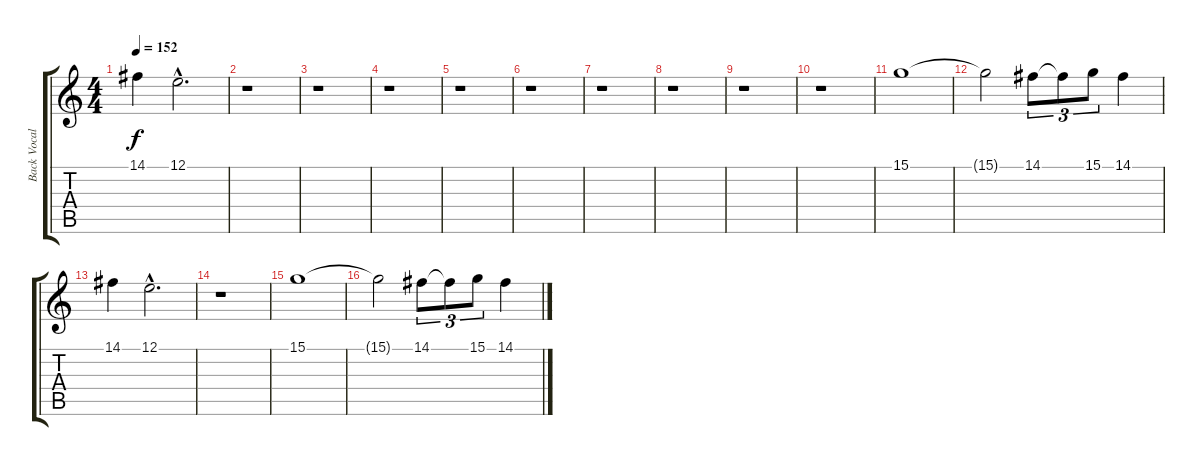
\track ("Back Vocals" "Back Vocal") {instrument tremolostrings}
\staff {score tabs}
\tuning (E4 B3 G3 D3 A2 E2) {hide}
\ts (4 4)
\tempo 152
\clef g2
\ks c
14.1.4{dy f} 12.1{hac}.2{d} |
r.1 |
r.1 |
r.1 |
r.1 |
r.1 |
r.1 |
r.1 |
r.1 |
r.1 |
15.1.1 |
15.1{t}.2 14.1.8{tu (3 2)} 14.1{t}.8{tu (3 2)} 15.1.8{tu (3 2)} 14.1.4 |
14.1.4 12.1{hac}.2{d} |
r.1 |
15.1.1 |
15.1{t}.2 14.1.8{tu (3 2)} 14.1{t}.8{tu (3 2)} 15.1.8{tu (3 2)} 14.1.4
